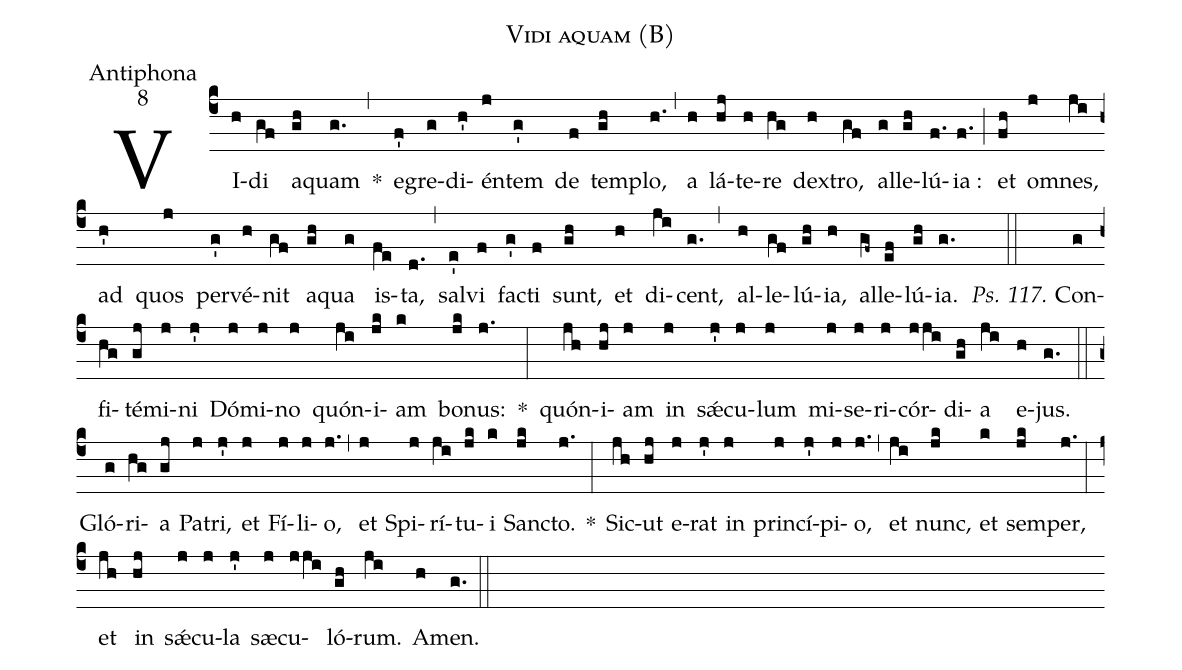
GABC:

name:Vidi aquam (B);
office-part:Antiphona;
mode:8;
%%
(c4) VI(h)di(gf) a(gh)quam(g.) *(,) e(f')gre(g)di(h')én(j)tem(g') de(f) tem(gh)plo,(h.) (,) a(h) lá(hj)te(h)re(hg) dex(h)tro,(gf) al(g)le(gh)lú(f.){ia} :(f.) (;) et(fh) o(j)mnes,(ji) ad(h') quos(j) per(g')vé(h)nit(gf) a(gh)qua(g) is(fe)ta,(d.) (,) sal(e')vi(f) fa(g')cti(f) sunt,(gh) et(h) di(ji)cent,(g.) (,) al(h)le(gf)lú(gh){ia},(h) al(gf~)le(ef)lú(gh){ia}.(g.) (::)
<i>Ps. 117.</i> Con(g)fi(hg)té(gj)mi(j)ni(j') Dó(j)mi(j)no(j) quón(ji)i(jk)am(k) bo(jk)nus:(j.) *(:)
quón(jh)i(hj)am(j) in(j) sǽ(j')cu(j)lum(j) mi(j)se(j)ri(j)cór(jji)di(gh)a(ji) e(h)jus.(g.) (::)
Gló(g)ri(hg)a(gj) Pa(j)tri,(j') et(j) Fí(j)li(j)o,(j.) (,) et(j) Spi(j)rí(ji)tu(jk)i(k) Sanc(jk)to.(j.) *(:)
Sic(jh)ut(hj) e(j)rat(j') in(j) prin(j)cí(j')pi(j)o,(j.) (,) et(ji) nunc,(jk) et(k) sem(jk)per,(j.) (:)
et(jh) in(hj) sǽ(j)cu(j)la(j') sæ(j)cu(jji)ló(gh)rum.(ji) A(h)men.(g.) (::)
